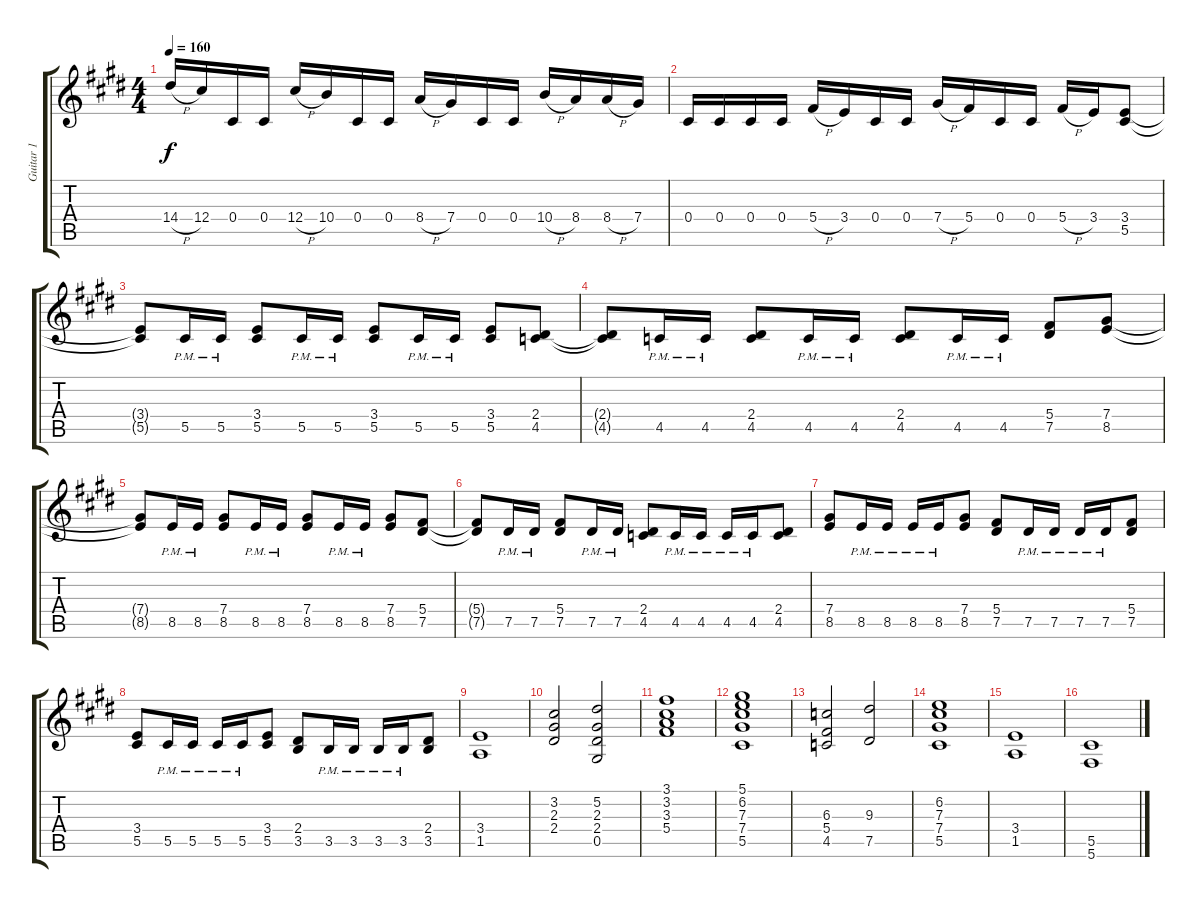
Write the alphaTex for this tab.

\track ("Guitar 1" "Guitar 1") {instrument overdrivenguitar}
\staff {score tabs}
\tuning (Eb4 Bb3 Gb3 Db3 Ab2 Db2) {hide}
\ts (4 4)
\tempo 160
\clef g2
\ks e
14.4{h}.16{dy f} 12.4.16 0.4.16 0.4.16 12.4{h}.16 10.4.16 0.4.16 0.4.16 8.4{h}.16 7.4.16 0.4.16 0.4.16 10.4{h}.16 8.4.16 8.4{h}.16 7.4.16 |
0.4.16 0.4.16 0.4.16 0.4.16 5.4{h}.16 3.4.16 0.4.16 0.4.16 7.4{h}.16 5.4.16 0.4.16 0.4.16 5.4{h}.16 3.4.16 (3.4 5.5).8 |
(3.4{t} 5.5{t}).8 5.5{pm}.16 5.5{pm}.16 (3.4 5.5).8 5.5{pm}.16 5.5{pm}.16 (3.4 5.5).8 5.5{pm}.16 5.5{pm}.16 (3.4 5.5).8 (2.4 4.5).8 |
(2.4{t} 4.5{t}).8 4.5{pm}.16 4.5{pm}.16 (2.4 4.5).8 4.5{pm}.16 4.5{pm}.16 (2.4 4.5).8 4.5{pm}.16 4.5{pm}.16 (5.4 7.5).8 (7.4 8.5).8 |
(7.4{t} 8.5{t}).8 8.5{pm}.16 8.5{pm}.16 (7.4 8.5).8 8.5{pm}.16 8.5{pm}.16 (7.4 8.5).8 8.5{pm}.16 8.5{pm}.16 (7.4 8.5).8 (5.4 7.5).8 |
(5.4{t} 7.5{t}).8 7.5{pm}.16 7.5{pm}.16 (5.4 7.5).8 7.5{pm}.16 7.5{pm}.16 (2.4 4.5).8 4.5{pm}.16 4.5{pm}.16 4.5{pm}.16 4.5{pm}.16 (2.4 4.5).8 |
(7.4 8.5).8 8.5{pm}.16 8.5{pm}.16 8.5{pm}.16 8.5{pm}.16 (7.4 8.5).8 (5.4 7.5).8 7.5{pm}.16 7.5{pm}.16 7.5{pm}.16 7.5{pm}.16 (5.4 7.5).8 |
(3.4 5.5).8 5.5{pm}.16 5.5{pm}.16 5.5{pm}.16 5.5{pm}.16 (3.4 5.5).8 (2.4 3.5).8 3.5{pm}.16 3.5{pm}.16 3.5{pm}.16 3.5{pm}.16 (2.4 3.5).8 |
(3.4 1.5).1 |
(3.2 2.3 2.4).2 (5.2 2.3 2.4 0.5).2 |
(3.1 3.2 3.3 5.4).1 |
(5.1 6.2 7.3 7.4 5.5).1 |
(6.3 5.4 4.5).2 (9.3 7.5).2 |
(6.2 7.3 7.4 5.5).1 |
(3.4 1.5).1 |
(5.5 5.6).1
